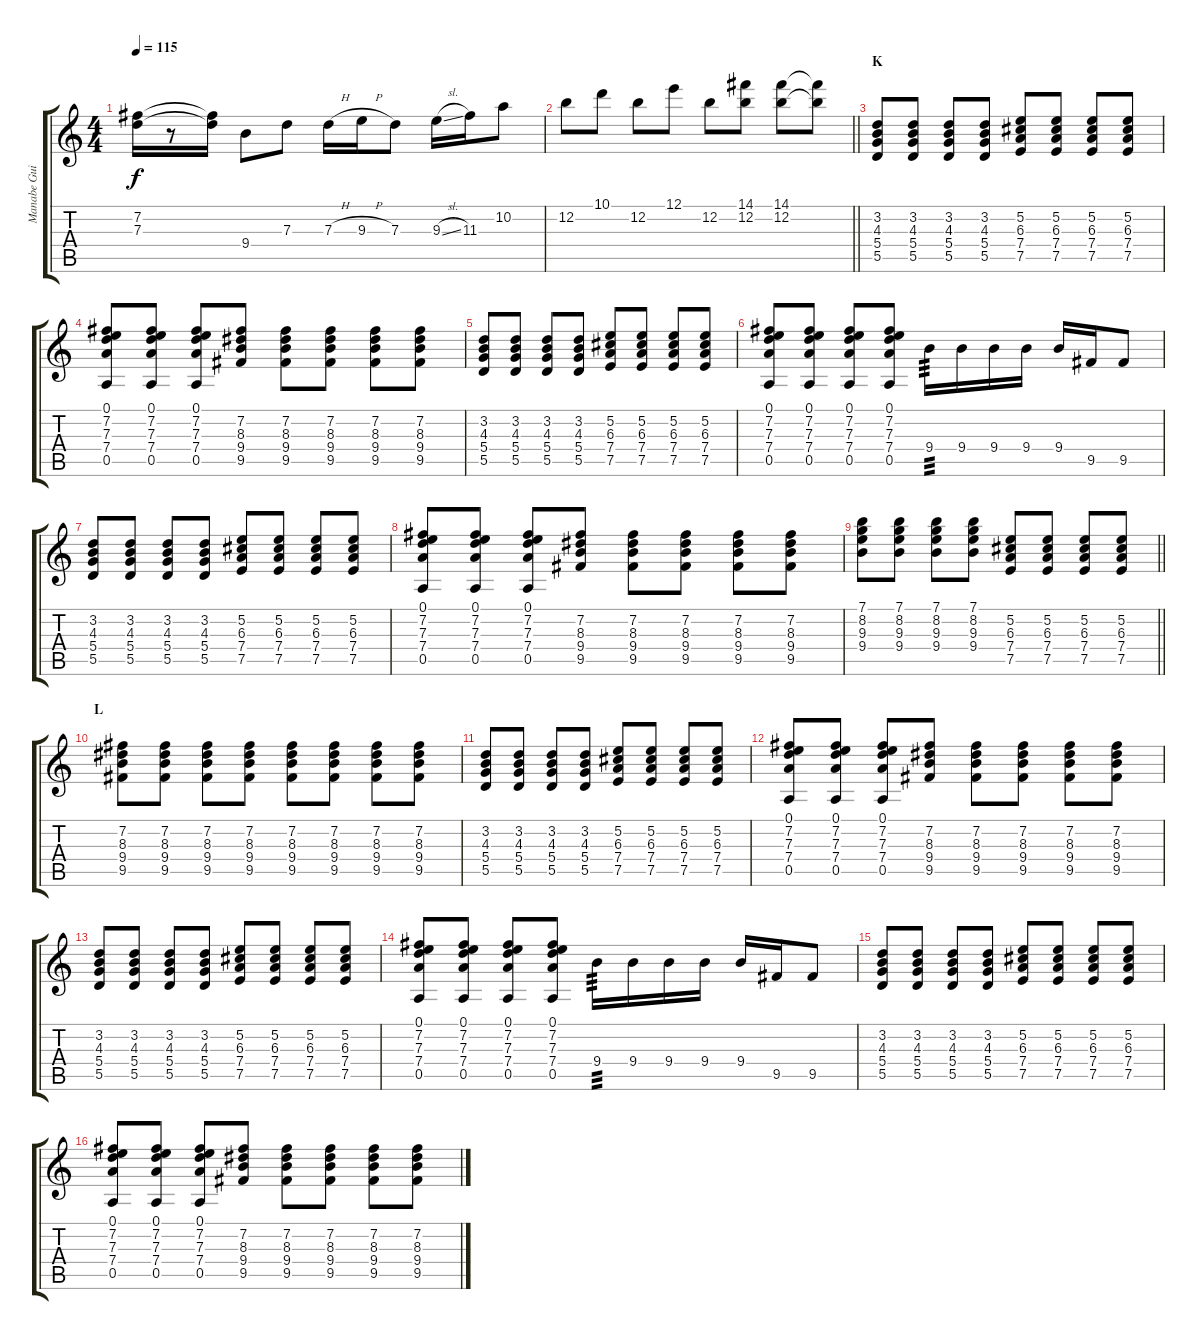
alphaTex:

\track ("Manabe Guitar" "Manabe Gui") {instrument overdrivenguitar}
\staff {score tabs}
\tuning (E4 B3 G3 D3 A2 E2) {hide}
\ts (4 4)
\tempo 115
\clef g2
\ks c
(7.2 7.3).16{dy f} r.8 (7.2{t} 7.3{t}).16 9.4.8 7.3.8 7.3{h}.16 9.3{h}.16 7.3.8 9.3{sl}.16 11.3.16 10.2.8 |
\barLineRight lightlight
12.2.8 10.1.8 12.2.8 12.1.8 12.2.8 (14.1 12.2).8 (14.1 12.2).8 (14.1{t} 12.2{t}).8 |
\section ("" "K")
(3.2 4.3 5.4 5.5).8 (3.2 4.3 5.4 5.5).8 (3.2 4.3 5.4 5.5).8 (3.2 4.3 5.4 5.5).8 (5.2 6.3 7.4 7.5).8 (5.2 6.3 7.4 7.5).8 (5.2 6.3 7.4 7.5).8 (5.2 6.3 7.4 7.5).8 |
(0.1 7.2 7.3 7.4 0.5).8 (0.1 7.2 7.3 7.4 0.5).8 (0.1 7.2 7.3 7.4 0.5).8 (7.2 8.3 9.4 9.5).8 (7.2 8.3 9.4 9.5).8 (7.2 8.3 9.4 9.5).8 (7.2 8.3 9.4 9.5).8 (7.2 8.3 9.4 9.5).8 |
(3.2 4.3 5.4 5.5).8 (3.2 4.3 5.4 5.5).8 (3.2 4.3 5.4 5.5).8 (3.2 4.3 5.4 5.5).8 (5.2 6.3 7.4 7.5).8 (5.2 6.3 7.4 7.5).8 (5.2 6.3 7.4 7.5).8 (5.2 6.3 7.4 7.5).8 |
(0.1 7.2 7.3 7.4 0.5).8 (0.1 7.2 7.3 7.4 0.5).8 (0.1 7.2 7.3 7.4 0.5).8 (0.1 7.2 7.3 7.4 0.5).8 9.4.16{tp 3} 9.4.16 9.4.16 9.4.16 9.4.16 9.5.16 9.5.8 |
(3.2 4.3 5.4 5.5).8 (3.2 4.3 5.4 5.5).8 (3.2 4.3 5.4 5.5).8 (3.2 4.3 5.4 5.5).8 (5.2 6.3 7.4 7.5).8 (5.2 6.3 7.4 7.5).8 (5.2 6.3 7.4 7.5).8 (5.2 6.3 7.4 7.5).8 |
(0.1 7.2 7.3 7.4 0.5).8 (0.1 7.2 7.3 7.4 0.5).8 (0.1 7.2 7.3 7.4 0.5).8 (7.2 8.3 9.4 9.5).8 (7.2 8.3 9.4 9.5).8 (7.2 8.3 9.4 9.5).8 (7.2 8.3 9.4 9.5).8 (7.2 8.3 9.4 9.5).8 |
\barLineRight lightlight
(7.1 8.2 9.3 9.4).8 (7.1 8.2 9.3 9.4).8 (7.1 8.2 9.3 9.4).8 (7.1 8.2 9.3 9.4).8 (5.2 6.3 7.4 7.5).8 (5.2 6.3 7.4 7.5).8 (5.2 6.3 7.4 7.5).8 (5.2 6.3 7.4 7.5).8 |
\section ("" "L")
(7.2 8.3 9.4 9.5).8 (7.2 8.3 9.4 9.5).8 (7.2 8.3 9.4 9.5).8 (7.2 8.3 9.4 9.5).8 (7.2 8.3 9.4 9.5).8 (7.2 8.3 9.4 9.5).8 (7.2 8.3 9.4 9.5).8 (7.2 8.3 9.4 9.5).8 |
(3.2 4.3 5.4 5.5).8 (3.2 4.3 5.4 5.5).8 (3.2 4.3 5.4 5.5).8 (3.2 4.3 5.4 5.5).8 (5.2 6.3 7.4 7.5).8 (5.2 6.3 7.4 7.5).8 (5.2 6.3 7.4 7.5).8 (5.2 6.3 7.4 7.5).8 |
(0.1 7.2 7.3 7.4 0.5).8 (0.1 7.2 7.3 7.4 0.5).8 (0.1 7.2 7.3 7.4 0.5).8 (7.2 8.3 9.4 9.5).8 (7.2 8.3 9.4 9.5).8 (7.2 8.3 9.4 9.5).8 (7.2 8.3 9.4 9.5).8 (7.2 8.3 9.4 9.5).8 |
(3.2 4.3 5.4 5.5).8 (3.2 4.3 5.4 5.5).8 (3.2 4.3 5.4 5.5).8 (3.2 4.3 5.4 5.5).8 (5.2 6.3 7.4 7.5).8 (5.2 6.3 7.4 7.5).8 (5.2 6.3 7.4 7.5).8 (5.2 6.3 7.4 7.5).8 |
(0.1 7.2 7.3 7.4 0.5).8 (0.1 7.2 7.3 7.4 0.5).8 (0.1 7.2 7.3 7.4 0.5).8 (0.1 7.2 7.3 7.4 0.5).8 9.4.16{tp 3} 9.4.16 9.4.16 9.4.16 9.4.16 9.5.16 9.5.8 |
(3.2 4.3 5.4 5.5).8 (3.2 4.3 5.4 5.5).8 (3.2 4.3 5.4 5.5).8 (3.2 4.3 5.4 5.5).8 (5.2 6.3 7.4 7.5).8 (5.2 6.3 7.4 7.5).8 (5.2 6.3 7.4 7.5).8 (5.2 6.3 7.4 7.5).8 |
(0.1 7.2 7.3 7.4 0.5).8 (0.1 7.2 7.3 7.4 0.5).8 (0.1 7.2 7.3 7.4 0.5).8 (7.2 8.3 9.4 9.5).8 (7.2 8.3 9.4 9.5).8 (7.2 8.3 9.4 9.5).8 (7.2 8.3 9.4 9.5).8 (7.2 8.3 9.4 9.5).8
